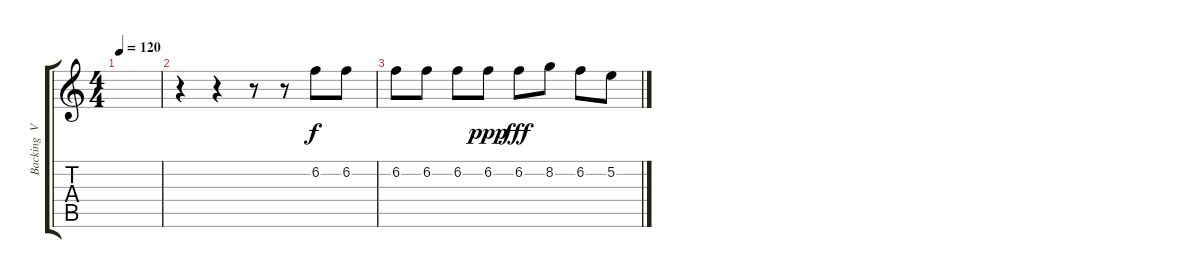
\track ("Backing  Vocal" "Backing  V") {instrument electricguitarjazz}
\staff {score tabs}
\tuning (E4 B3 G3 D3 A2 E2) {hide}
\ts (4 4)
\tempo 120
\clef g2
\ks c
|
r.4 r.4 r.8 r.8 6.2.8 6.2.8 |
6.2.8 6.2.8 6.2.8 6.2.8{dy ppp} 6.2.8{dy fff} 8.2.8 6.2.8 5.2.8
